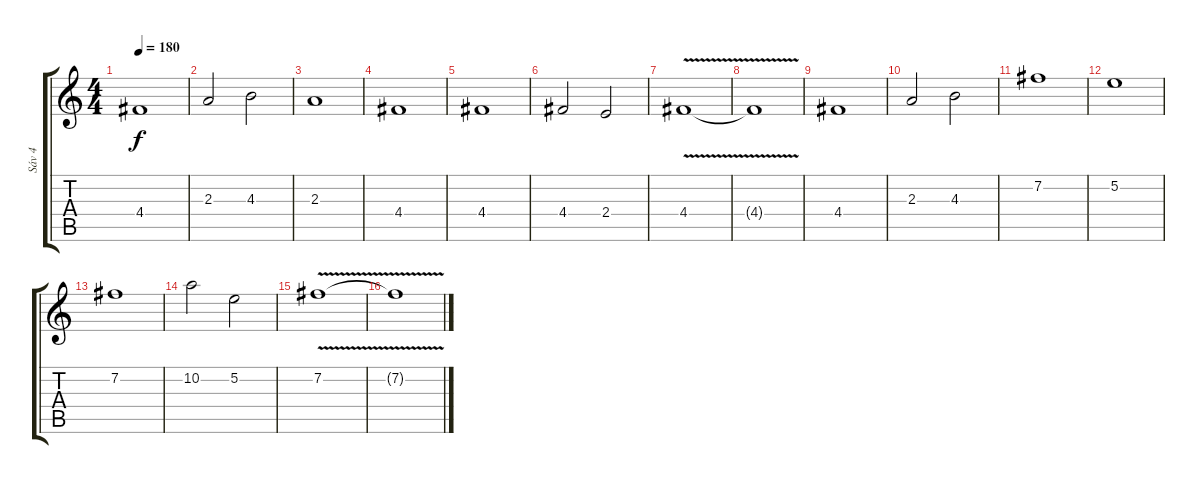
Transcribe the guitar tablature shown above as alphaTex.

\track ("Sáv 4" "Sáv 4") {instrument overdrivenguitar}
\staff {score tabs}
\tuning (E4 B3 G3 D3 A2 E2) {hide}
\ts (4 4)
\tempo 180
\clef g2
\ks c
4.4.1{dy f} |
2.3.2 4.3.2 |
2.3.1 |
4.4.1 |
4.4.1 |
4.4.2 2.4.2 |
4.4{v}.1 |
4.4{t}.1 |
4.4.1 |
2.3.2 4.3.2 |
7.2.1 |
5.2.1 |
7.2.1 |
10.2.2 5.2.2 |
7.2{v}.1 |
7.2{t}.1
